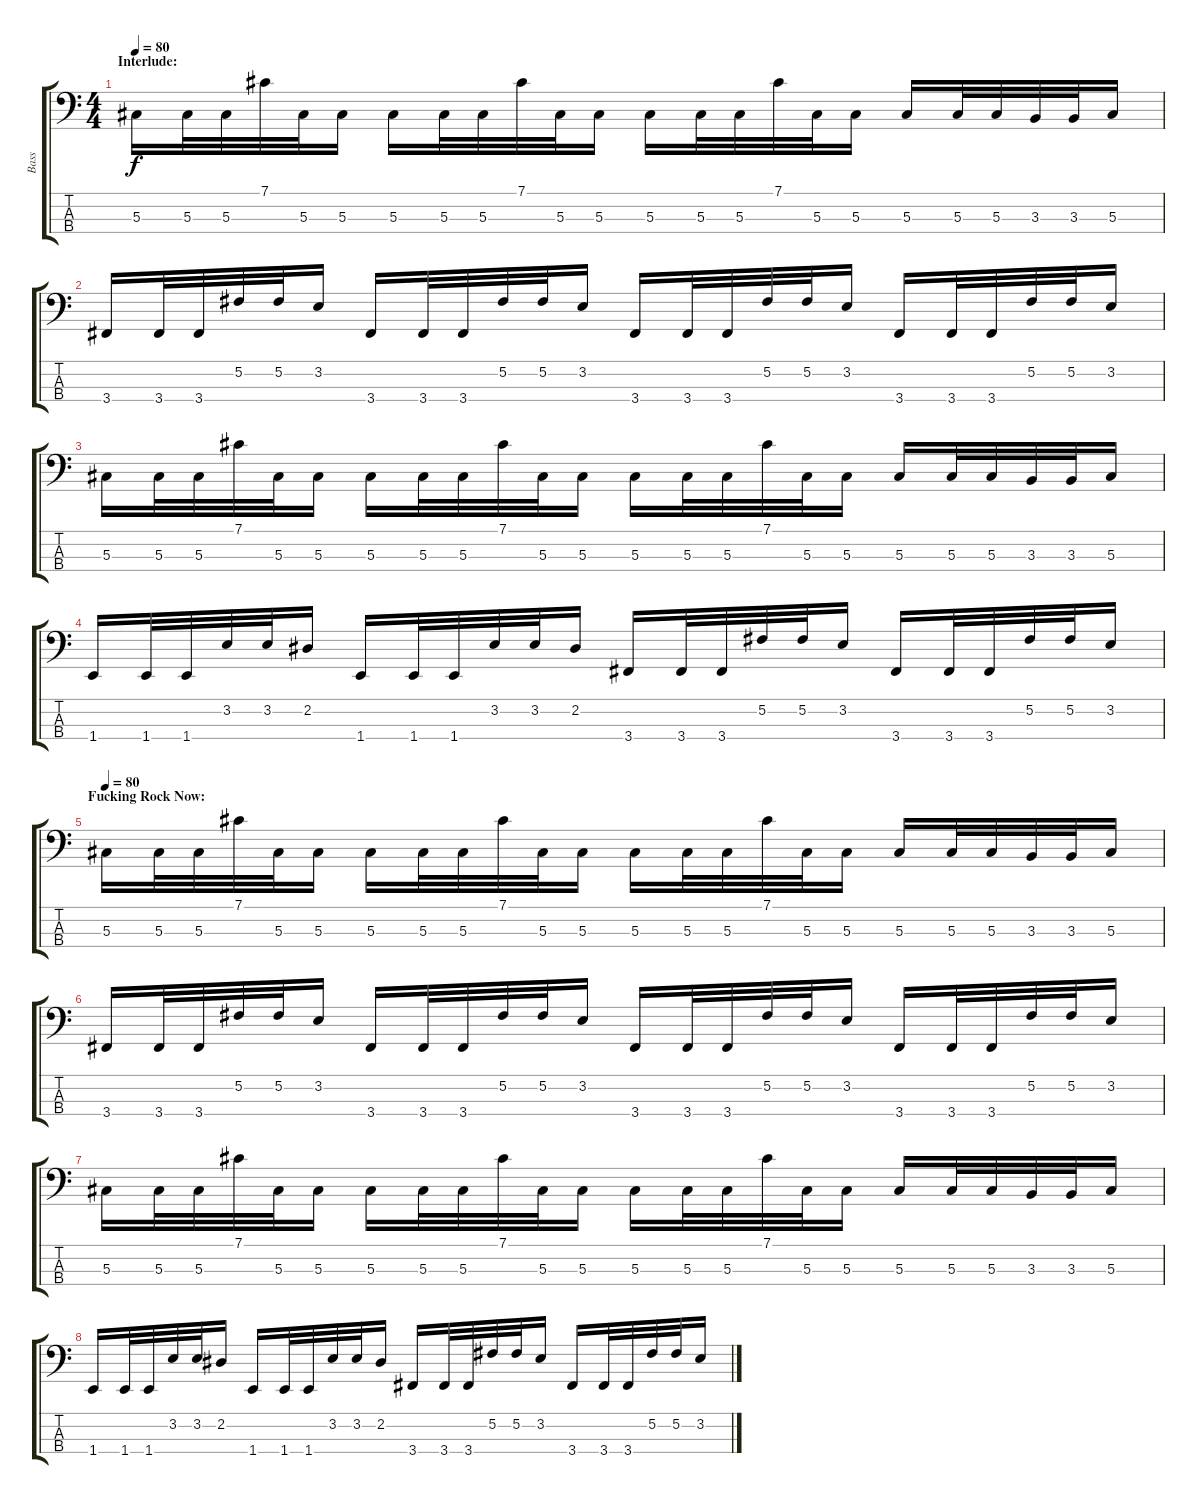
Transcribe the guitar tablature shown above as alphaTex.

\track ("Bass" "Bass") {instrument electricbasspick}
\staff {score tabs}
\tuning (Gb2 Db2 Ab1 Eb1) {hide}
\ts (4 4)
\section ("" "Interlude:")
\tempo 80
\clef f4
\ks c
5.3.16{dy f} 5.3.32 5.3.32 7.1.32 5.3.32 5.3.16 5.3.16 5.3.32 5.3.32 7.1.32 5.3.32 5.3.16 5.3.16 5.3.32 5.3.32 7.1.32 5.3.32 5.3.16 5.3.16 5.3.32 5.3.32 3.3.32 3.3.32 5.3.16 |
3.4.16 3.4.32 3.4.32 5.2.32 5.2.32 3.2.16 3.4.16 3.4.32 3.4.32 5.2.32 5.2.32 3.2.16 3.4.16 3.4.32 3.4.32 5.2.32 5.2.32 3.2.16 3.4.16 3.4.32 3.4.32 5.2.32 5.2.32 3.2.16 |
5.3.16 5.3.32 5.3.32 7.1.32 5.3.32 5.3.16 5.3.16 5.3.32 5.3.32 7.1.32 5.3.32 5.3.16 5.3.16 5.3.32 5.3.32 7.1.32 5.3.32 5.3.16 5.3.16 5.3.32 5.3.32 3.3.32 3.3.32 5.3.16 |
1.4.16 1.4.32 1.4.32 3.2.32 3.2.32 2.2.16 1.4.16 1.4.32 1.4.32 3.2.32 3.2.32 2.2.16 3.4.16 3.4.32 3.4.32 5.2.32 5.2.32 3.2.16 3.4.16 3.4.32 3.4.32 5.2.32 5.2.32 3.2.16 |
\section ("" "Fucking Rock Now:")
\tempo 80
5.3.16 5.3.32 5.3.32 7.1.32 5.3.32 5.3.16 5.3.16 5.3.32 5.3.32 7.1.32 5.3.32 5.3.16 5.3.16 5.3.32 5.3.32 7.1.32 5.3.32 5.3.16 5.3.16 5.3.32 5.3.32 3.3.32 3.3.32 5.3.16 |
3.4.16 3.4.32 3.4.32 5.2.32 5.2.32 3.2.16 3.4.16 3.4.32 3.4.32 5.2.32 5.2.32 3.2.16 3.4.16 3.4.32 3.4.32 5.2.32 5.2.32 3.2.16 3.4.16 3.4.32 3.4.32 5.2.32 5.2.32 3.2.16 |
5.3.16 5.3.32 5.3.32 7.1.32 5.3.32 5.3.16 5.3.16 5.3.32 5.3.32 7.1.32 5.3.32 5.3.16 5.3.16 5.3.32 5.3.32 7.1.32 5.3.32 5.3.16 5.3.16 5.3.32 5.3.32 3.3.32 3.3.32 5.3.16 |
1.4.16 1.4.32 1.4.32 3.2.32 3.2.32 2.2.16 1.4.16 1.4.32 1.4.32 3.2.32 3.2.32 2.2.16 3.4.16 3.4.32 3.4.32 5.2.32 5.2.32 3.2.16 3.4.16 3.4.32 3.4.32 5.2.32 5.2.32 3.2.16
